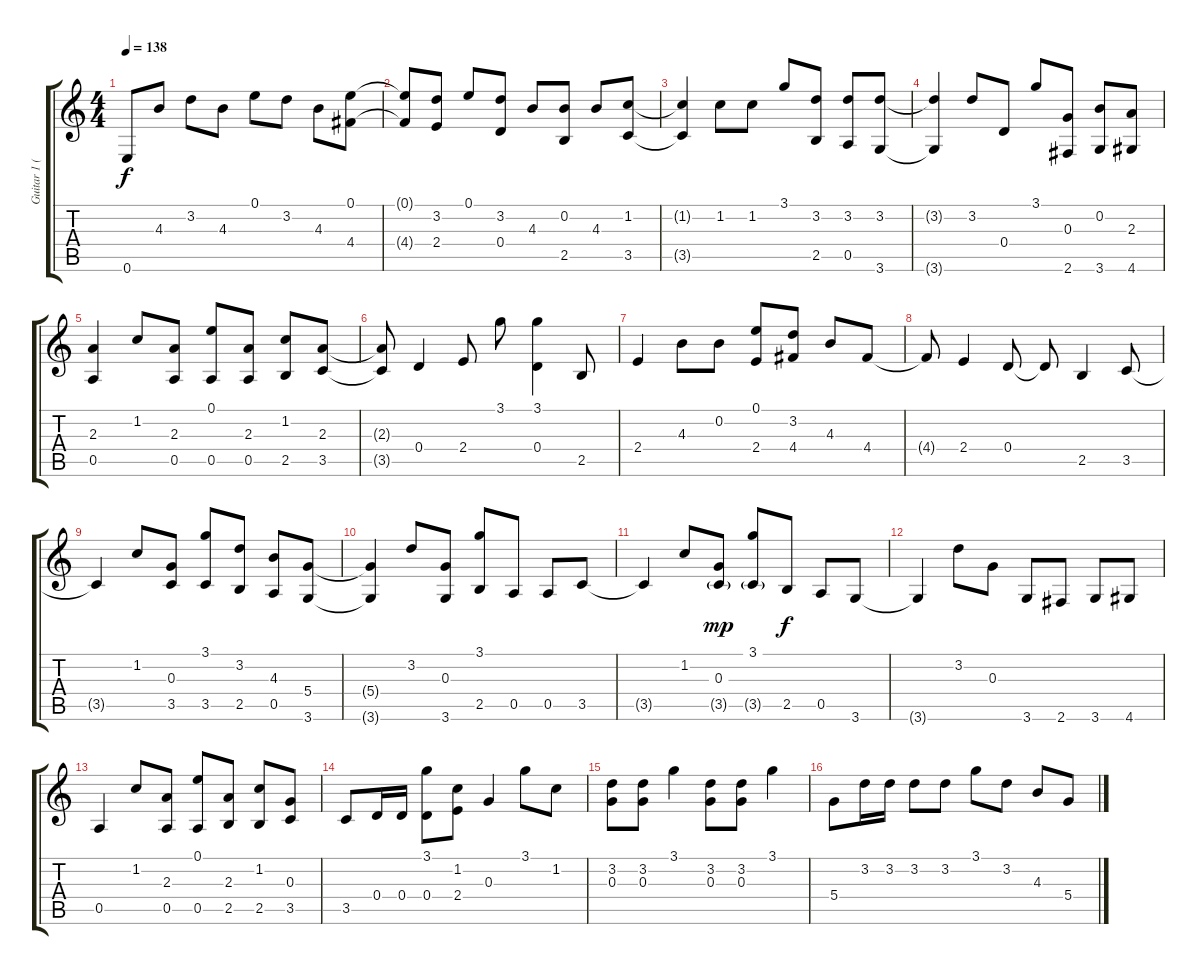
\track ("Guitar 1 (Clean Tone)" "Guitar 1 (") {instrument electricguitarclean}
\staff {score tabs}
\tuning (E4 B3 G3 D3 A2 E2) {hide}
\ts (4 4)
\tempo 138
\clef g2
\ks c
0.6{t}.8{dy f} 4.3.8 3.2.8 4.3.8 0.1.8 3.2.8 4.3.8 (0.1 4.4).8 |
(0.1{t} 4.4{t}).8 (3.2 2.4).8 0.1.8 (3.2 0.4).8 4.3.8 (0.2 2.5).8 4.3.8 (1.2 3.5).8 |
(1.2{t} 3.5{t}).4 1.2.8 1.2.8 3.1.8 (3.2 2.5).8 (3.2 0.5).8 (3.2 3.6).8 |
(3.2{t} 3.6{t}).4 3.2.8 0.4.8 3.1.8 (0.3 2.6).8 (0.2 3.6).8 (2.3 4.6).8 |
(2.3 0.5).4 1.2.8 (2.3 0.5).8 (0.1 0.5).8 (2.3 0.5).8 (1.2 2.5).8 (2.3 3.5).8 |
(2.3{t} 3.5{t}).8 0.4.4 2.4.8 3.1.8 (3.1 0.4).4 2.5.8 |
2.4.4 4.3.8 0.2.8 (0.1 2.4).8 (3.2 4.4).8 4.3.8 4.4.8 |
4.4{t}.8 2.4.4 0.4.8 0.4{t}.8 2.5.4 3.5.8 |
3.5{t}.4 1.2.8 (0.3 3.5).8 (3.1 3.5).8 (3.2 2.5).8 (4.3 0.5).8 (5.4 3.6).8 |
(5.4{t} 3.6{t}).4 3.2.8 (0.3 3.6).8 (3.1 2.5).8 0.5.8 0.5.8 3.5.8 |
3.5{t}.4 1.2.8 (0.3 3.5{g}).8{dy mp} (3.1 3.5{g}).8 2.5.8{dy f} 0.5.8 3.6.8 |
3.6{t}.4 3.2.8 0.3.8 3.6.8 2.6.8 3.6.8 4.6.8 |
0.5.4 1.2.8 (2.3 0.5).8 (0.1 0.5).8 (2.3 2.5).8 (1.2 2.5).8 (0.3 3.5).8 |
3.5.8 0.4.16 0.4.16 (3.1 0.4).8 (1.2 2.4).8 0.3.4 3.1.8 1.2.8 |
(3.2 0.3).8 (3.2 0.3).8 3.1.4 (3.2 0.3).8 (3.2 0.3).8 3.1.4 |
5.4.8 3.2.16 3.2.16 3.2.8 3.2.8 3.1.8 3.2.8 4.3.8 5.4.8
